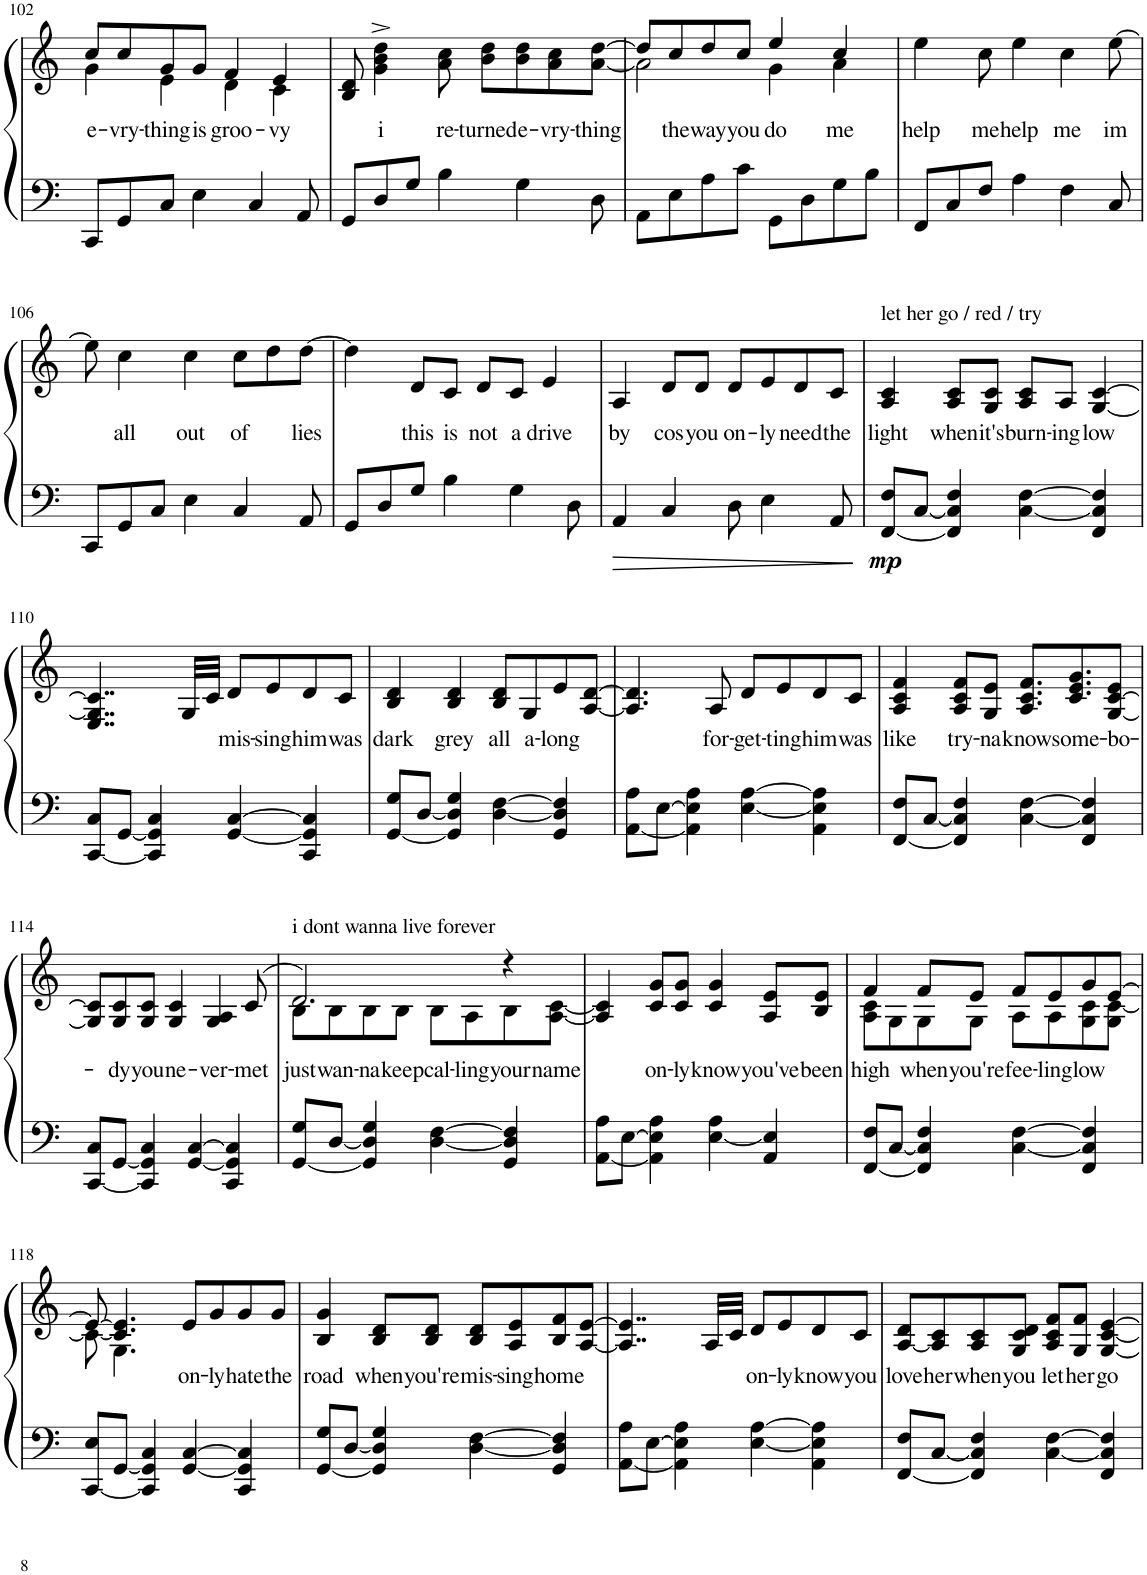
**kern	**kern	**text	**dynam
*part1	*part1	*part1	*part1
*staff2	*staff1	*staff1	*staff1/2
*I"Piano	*	*	*
*I'Pno.	*	*	*
!!LO:PB:g=z
*clefF4	*clefG2	*	*
*k[]	*k[]	*	*
*M4/4	*M4/4	*	*
=102	=102	=102	=102
!	!	!LO:LY:b	!
*	*^	*	*
8CC/L	8cc/L	4g\	e-	.
!	!	!	!LO:LY:b	!
8GG/	8cc/	.	-vry-	.
!	!	!	!LO:LY:b	!
8C/J	8g/	4e\	-thing	.
!	!	!	!LO:LY:b	!
4E\	8g/J	.	is	.
!	!	!	!LO:LY:b	!
.	4f/	4d\	groo-	.
4C/	.	.	.	.
!	!	!	!LO:LY:b	!
.	4e/	4c\	-vy	.
8AA/	.	.	.	.
*	*v	*v	*	*
=103	=103	=103	=103
8GG/L	8B/ 8d/	.	.
!	!	!LO:LY:b	!
8D^/	4g\^ 4b\^ 4dd\^	i	.
8G/J	.	.	.
!	!	!LO:LY:b	!
4B\	8a\ 8cc\	re-	.
!	!	!LO:LY:b	!
.	8b\ 8dd\L	-turned	.
!	!	!LO:LY:b	!
4G\	8b\ 8dd\	e-	.
!	!	!LO:LY:b	!
.	8a\ 8cc\	-vry-	.
!	!	!LO:LY:b	!
8D\	[8a\ [8dd\J	-thing	.
=104	=104	=104	=104
*	*^	*	*
8AA\L	8dd/L]	2a\]	.	.
!	!	!	!LO:LY:b	!
8E\	8cc/	.	the	.
!	!	!	!LO:LY:b	!
8A\	8dd/	.	way	.
!	!	!	!LO:LY:b	!
8c\J	8cc/J	.	you	.
!	!	!	!LO:LY:b	!
8GG\L	4ee/	4g\	do	.
8D\	.	.	.	.
!	!	!	!LO:LY:b	!
8G\	4cc/	4a\	me	.
8B\J	.	.	.	.
*	*v	*v	*	*
=105	=105	=105	=105
!	!	!LO:LY:b	!
8FF/L	4ee\	help	.
8C/	.	.	.
!	!	!LO:LY:b	!
8F/J	8cc\	me	.
!	!	!LO:LY:b	!
4A\	4ee\	help	.
!	!	!LO:LY:b	!
4F\	4cc\	me	.
!	!	!LO:LY:b	!
8C/	[8ee\	im	.
!!LO:LB:g=z
=106	=106	=106	=106
8CC/L	8ee\]	.	.
!	!	!LO:LY:b	!
8GG/	4cc\	all	.
8C/J	.	.	.
!	!	!LO:LY:b	!
4E\	4cc\	out	.
!	!	!LO:LY:b	!
4C/	8cc\L	of	.
.	8dd\	.	.
!	!	!LO:LY:b	!
8AA/	[8dd\J	lies	.
=107	=107	=107	=107
8GG/L	4dd\]	.	.
8D/	.	.	.
!	!	!LO:LY:b	!
8G/J	8d/L	this	.
!	!	!LO:LY:b	!
4B\	8c/J	is	.
!	!	!LO:LY:b	!
.	8d/L	not	.
!	!	!LO:LY:b	!
4G\	8c/J	a	.
!	!	!LO:LY:b	!
.	4e/	drive	.
8D\	.	.	.
=108	=108	=108	=108
!	!	!LO:LY:b	!
4AA/	4A/	by	.
!	!	!LO:LY:b	!
4C/	8d/L	cos	.
!	!	!LO:LY:b	!
.	8d/J	you	.
!	!	!LO:LY:b	!
8D\	8d/L	on-	.
!	!	!LO:LY:b	!
4E\	8e/	-ly	.
!	!	!LO:LY:b	!
.	8d/	need	.
!	!	!LO:LY:b	!
8AA/	8c/J	the	.
=109	=109	=109	=109
!	!LO:TX:a:t=let her go / red / try	!	!
!	!	!LO:LY:b	!LO:DY:b=2
[8FF/ 8F/L	4A/ 4c/	light	mp
[8C/J	.	.	.
!	!	!LO:LY:b	!
4FF/] 4C/] 4F/	8A/ 8c/L	when	.
!	!	!LO:LY:b	!
.	8G/ 8c/J	it's	.
!	!	!LO:LY:b	!
[4C\ [4F\	8A/ 8c/L	burn-	.
!	!	!LO:LY:b	!
.	8A/J	-ing	.
!	!	!LO:LY:b	!
4FF/ 4C/] 4F/]	[4G/ [4c/	low	.
!!LO:LB:g=z
=110	=110	=110	=110
[8CC/ 8C/L	4..E/ 4..G/] 4..c/]	.	.
[8GG/J	.	.	.
4CC/] 4GG/] 4C/	.	.	.
.	32G/LLL	.	.
.	32c/JJJ	.	.
!	!	!LO:LY:b	!
[4GG/ [4C/	8d/L	mis-	.
!	!	!LO:LY:b	!
.	8e/	-sing	.
!	!	!LO:LY:b	!
4CC/ 4GG/] 4C/]	8d/	him	.
!	!	!LO:LY:b	!
.	8c/J	was	.
=111	=111	=111	=111
!	!	!LO:LY:b	!
[8GG/ 8G/L	4B/ 4d/	dark	.
[8D/J	.	.	.
!	!	!LO:LY:b	!
4GG/] 4D/] 4G/	4B/ 4d/	grey	.
!	!	!LO:LY:b	!
[4D\ [4F\	8B/ 8d/L	all	.
!	!	!LO:LY:b	!
.	8G/	a-	.
!	!	!LO:LY:b	!
4GG/ 4D/] 4F/]	8e/	-long	.
.	[8A/ [8d/J	.	.
=112	=112	=112	=112
[8AA\ 8A\L	4.A/] 4.d/]	.	.
[8E\J	.	.	.
4AA\] 4E\] 4A\	.	.	.
!	!	!LO:LY:b	!
.	8A/	for-	.
!	!	!LO:LY:b	!
[4E\ [4A\	8d/L	-get-	.
!	!	!LO:LY:b	!
.	8e/	-ting	.
!	!	!LO:LY:b	!
4AA\ 4E\] 4A\]	8d/	him	.
!	!	!LO:LY:b	!
.	8c/J	was	.
=113	=113	=113	=113
!	!	!LO:LY:b	!
[8FF/ 8F/L	4A/ 4c/ 4f/	like	.
[8C/J	.	.	.
!	!	!LO:LY:b	!
4FF/] 4C/] 4F/	8A/ 8c/ 8f/L	try-	.
!	!	!LO:LY:b	!
.	8G/ 8e/J	-na	.
!	!	!LO:LY:b	!
[4C\ [4F\	8.A/ 8.c/ 8.f/L	know	.
!	!	!LO:LY:b	!
.	8.c/ 8.e/ 8.g/	some-	.
4FF/ 4C/] 4F/]	.	.	.
!	!	!LO:LY:b	!
.	[8G/ [8c/ 8e/J	-bo-	.
!!LO:LB:g=z
=114	=114	=114	=114
[8CC/ 8C/L	8G/] 8c/]L	.	.
!	!	!LO:LY:b	!
[8GG/J	8G/ 8c/	-dy	.
!	!	!LO:LY:b	!
4CC/] 4GG/] 4C/	8G/ 8c/J	you	.
!	!	!LO:LY:b	!
.	4G/ 4c/	ne-	.
[4GG/ [4C/	.	.	.
!	!	!LO:LY:b	!
.	4G/ 4A/	-ver-	.
4CC/ 4GG/] 4C/]	.	.	.
!	!	!LO:LY:b	!
.	(8c/	-met	.
=115	=115	=115	=115
*	*^	*	*
!	!LO:TX:a:t=i dont wanna live forever	!	!	!
!	!	!	!LO:LY:b	!
[8GG/ 8G/L	2.d/)	8B\L	just	.
!	!	!	!LO:LY:b	!
[8D/J	.	8B\	wan-	.
!	!	!	!LO:LY:b	!
4GG/] 4D/] 4G/	.	8B\	-na	.
!	!	!	!LO:LY:b	!
.	.	8B\J	keep	.
!	!	!	!LO:LY:b	!
[4D\ [4F\	.	8B\L	cal-	.
!	!	!	!LO:LY:b	!
.	.	8A\	-ling	.
!	!	!	!LO:LY:b	!
4GG/ 4D/] 4F/]	4r	8B\	your	.
!	!	!	!LO:LY:b	!
.	.	[8A\ [8c\J	name	.
*	*v	*v	*	*
=116	=116	=116	=116
[8AA\ 8A\L	4A/] 4c/]	.	.
[8E\J	.	.	.
!	!	!LO:LY:b	!
4AA\] 4E\] 4A\	8c/ 8g/L	on-	.
!	!	!LO:LY:b	!
.	8c/ 8g/J	-ly	.
!	!	!LO:LY:b	!
[4E\ 4A\	4c/ 4g/	know	.
!	!	!LO:LY:b	!
4AA/ 4E/]	8A/ 8e/L	you've	.
!	!	!LO:LY:b	!
.	8B/ 8e/J	been	.
=117	=117	=117	=117
!	!	!LO:LY:b	!
*	*^	*	*
[8FF/ 8F/L	4f/	8A\ 8c\L	high	.
[8C/J	.	8G\	.	.
!	!	!	!LO:LY:b	!
4FF/] 4C/] 4F/	8f/L	8G\	when	.
!	!	!	!LO:LY:b	!
.	8e/J	8G\J	you're	.
!	!	!	!LO:LY:b	!
[4C\ [4F\	8f/L	8A\L	fee-	.
!	!	!	!LO:LY:b	!
.	8e/	8A\	-ling	.
!	!	!	!LO:LY:b	!
4FF/ 4C/] 4F/]	8g/	8G\ 8c\	low	.
.	[8e/J	8G\ [8c\J	.	.
!!LO:LB:g=z	!!
=118	=118	=118	=118	=118
[8CC/ 8E/L	8e/_	8c\_	.	.
[8GG/J	4.c/] 4.e/]	4.G\	.	.
4CC/] 4GG/] 4C/	.	.	.	.
!	!	!	!LO:LY:b	!
[4GG/ [4C/	8e/L	2ryy	on-	.
!	!	!	!LO:LY:b	!
.	8g/	.	-ly	.
!	!	!	!LO:LY:b	!
4CC/ 4GG/] 4C/]	8g/	.	hate	.
!	!	!	!LO:LY:b	!
.	8g/J	.	the	.
*	*v	*v	*	*
=119	=119	=119	=119
!	!	!LO:LY:b	!
[8GG/ 8G/L	4B/ 4g/	road	.
[8D/J	.	.	.
!	!	!LO:LY:b	!
4GG/] 4D/] 4G/	8B/ 8d/L	when	.
!	!	!LO:LY:b	!
.	8B/ 8d/J	you're	.
!	!	!LO:LY:b	!
[4D\ [4F\	8B/ 8d/L	mis-	.
!	!	!LO:LY:b	!
.	8A/ 8e/	-sing	.
!	!	!LO:LY:b	!
4GG/ 4D/] 4F/]	8B/ 8f/	home	.
.	[8A/ [8e/J	.	.
=120	=120	=120	=120
[8AA\ 8A\L	4..A/] 4..e/]	.	.
[8E\J	.	.	.
4AA\] 4E\] 4A\	.	.	.
.	32A/LLL	.	.
.	32c/JJJ	.	.
!	!	!LO:LY:b	!
[4E\ [4A\	8d/L	on-	.
!	!	!LO:LY:b	!
.	8e/	-ly	.
!	!	!LO:LY:b	!
4AA\ 4E\] 4A\]	8d/	know	.
!	!	!LO:LY:b	!
.	8c/J	you	.
=121	=121	=121	=121
!	!	!LO:LY:b	!
[8FF/ 8F/L	[8A/ 8d/L	love	.
!	!	!LO:LY:b	!
[8C/J	8A/] 8c/	her	.
!	!	!LO:LY:b	!
4FF/] 4C/] 4F/	8A/ 8c/	when	.
!	!	!LO:LY:b	!
.	8G/ 8c/ 8d/J	you	.
!	!	!LO:LY:b	!
[4C\ [4F\	8A/ 8c/ 8f/L	let	.
!	!	!LO:LY:b	!
.	8G/ 8f/J	her	.
!	!	!LO:LY:b	!
4FF/ 4C/] 4F/]	[4G/ [4c/ [4e/	go	.
=	=	=	=
*-	*-	*-	*-
